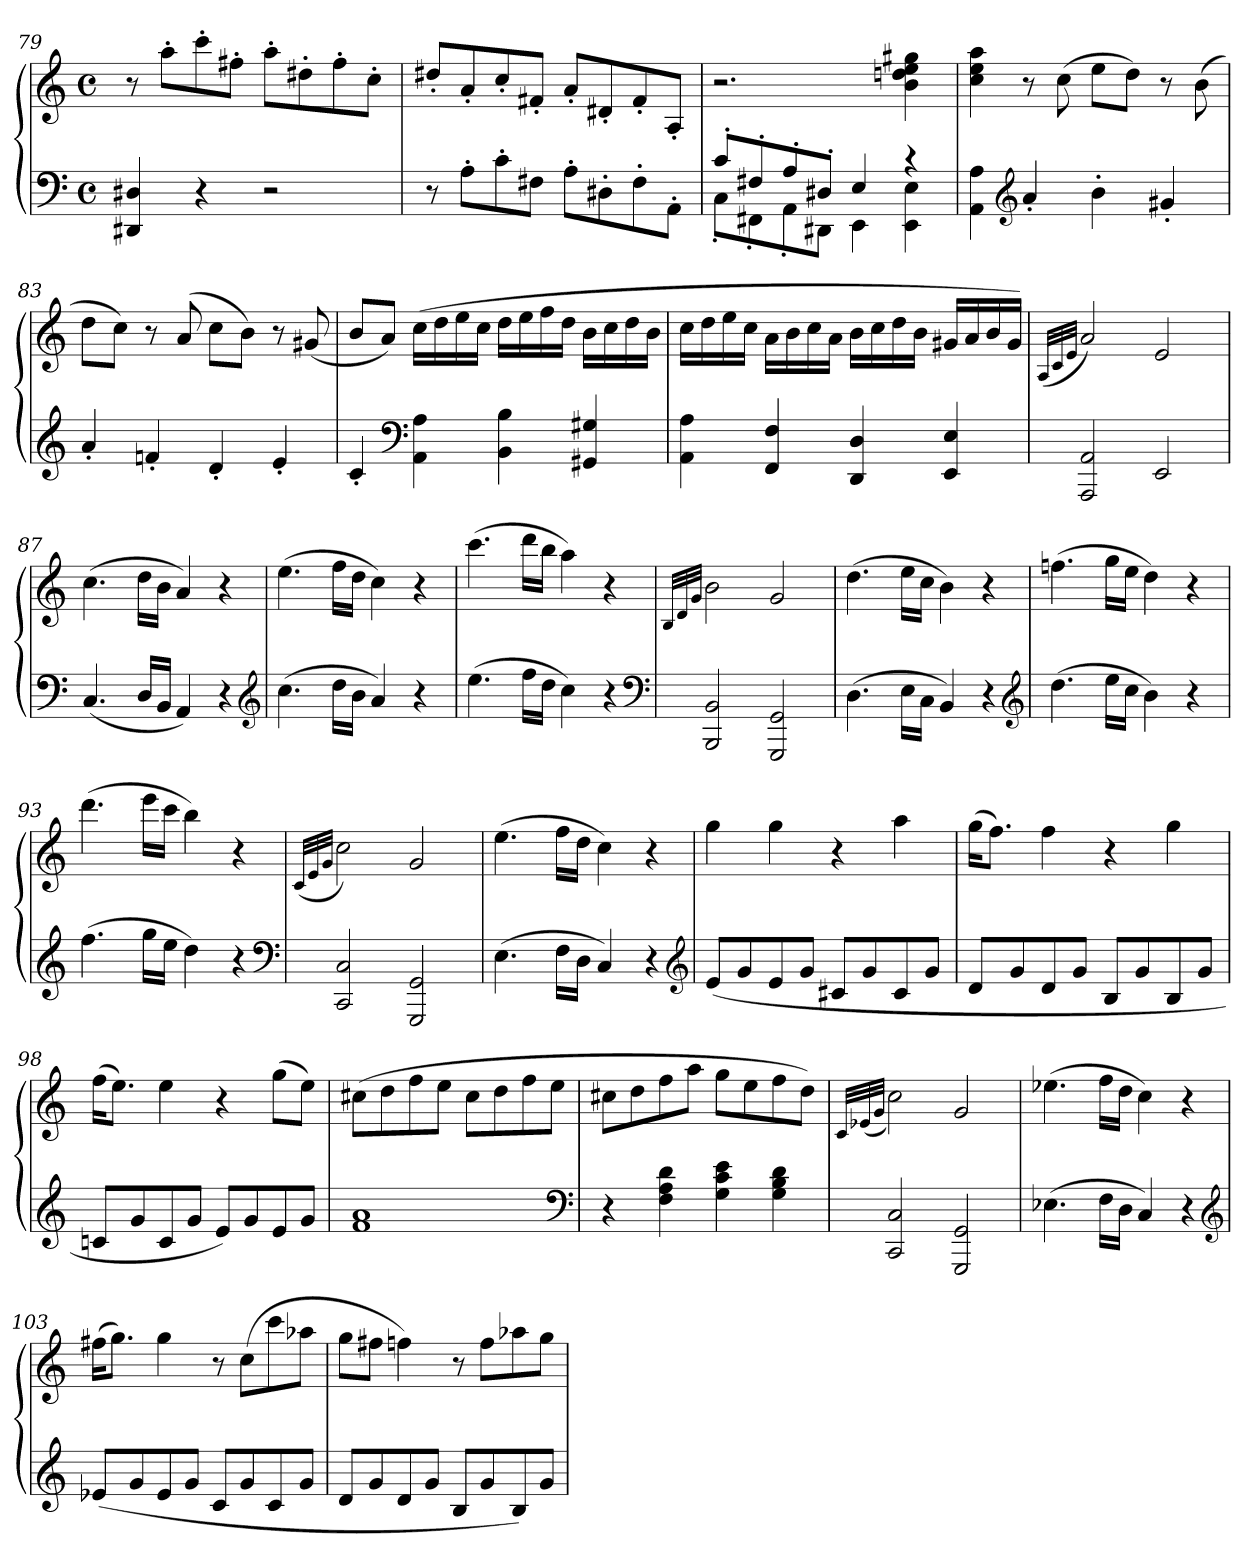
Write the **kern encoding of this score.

**kern	**kern
*part1	*part1
*staff2	*staff1
*clefF4	*clefG2
*k[]	*k[]
*C:	*C:
*M4/4	*M4/4
*met(c)	*met(c)
=79	=79
4DD#X/ 4D#X/	8r
.	8aa'\L
4r	8ccc'\
.	8ff#X'\J
2r	8aa'\L
.	8dd#X'\
.	8ff#'\
.	8cc'\J
=80	=80
8r	8dd#X'/L
8A'\L	8a'/
8c'\	8cc'/
8F#X\J	8f#X'/J
8A'\L	8a'/L
8D#X'\	8d#X'/
8F#'\	8f#'/
8AA'\J	8A'/J
=81	=81
*^	*
8c'/L	8C'\L	2.r
8F#X'/	8FF#X'\	.
8A'/	8AA'\	.
8D#X'/J	8DD#X\J	.
4E/	4EE\	.
4r	4EE\ 4E\	4b\ 4ddn\ 4ee\ 4gg#X\
*v	*v	*
=82	=82
4AA\ 4A\	4cc\ 4ee\ 4aa\
*clefG2	*
4a'/	8r
.	(8cc\
4b'\	8ee\L
.	8dd\J)
4g#X'/	8r
.	(8b\
=83	=83
4a'/	8dd\L
.	8cc\J)
4fn'/	8r
.	(8a/
4d'/	8cc\L
.	8b\J)
4e'/	8r
.	(8g#X/
=84	=84
4c'/	8b/L
.	8a/J)
*clefF4	*
4AA\ 4A\	(16cc\LL
.	16dd\
.	16ee\
.	16cc\JJ
4BB\ 4B\	16dd\LL
.	16ee\
.	16ff\
.	16dd\JJ
4GG#X/ 4G#X/	16b\LL
.	16cc\
.	16dd\
.	16b\JJ
=85	=85
4AA\ 4A\	16cc\LL
.	16dd\
.	16ee\
.	16cc\JJ
4FF/ 4F/	16a\LL
.	16b\
.	16cc\
.	16a\JJ
4DD/ 4D/	16b\LL
.	16cc\
.	16dd\
.	16b\JJ
4EE/ 4E/	16g#X/LL
.	16a/
.	16b/
.	16g#/JJ)
=86	=86
.	(32qA/LLL
.	32qc/
.	32qe/JJJ
2AAA/ 2AA/	2a/)
2EE/	2e/
=87	=87
(4.C/	(4.cc\
16D/LL	16dd\LL
16BB/JJ	16b\JJ
4AA/)	4a/)
4r	4r
*clefG2	*
=88	=88
(4.cc\	(4.ee\
16dd\LL	16ff\LL
16b\JJ	16dd\JJ
4a/)	4cc\)
4r	4r
=89	=89
(4.ee\	(4.ccc\
16ff\LL	16ddd\LL
16dd\JJ	16bb\JJ
4cc\)	4aa\)
4r	4r
*clefF4	*
=90	=90
.	32qB/LLL
.	32qd/
.	32qg/JJJ
2BBB/ 2BB/	2b\
2GGG/ 2GG/	2g/
=91	=91
(4.D\	(4.dd\
16E\LL	16ee\LL
16C\JJ	16cc\JJ
4BB/)	4b\)
4r	4r
*clefG2	*
=92	=92
(4.dd\	(4.ffn\
16ee\LL	16gg\LL
16cc\JJ	16ee\JJ
4b\)	4dd\)
4r	4r
=93	=93
(4.ff\	(4.ddd\
16gg\LL	16eee\LL
16ee\JJ	16ccc\JJ
4dd\)	4bb\)
4r	4r
*clefF4	*
=94	=94
.	(32qc/LLL
.	32qe/
.	32qg/JJJ
2CC/ 2C/	2cc\)
2GGG/ 2GG/	2g/
=95	=95
(4.E\	(4.ee\
16F\LL	16ff\LL
16D\JJ	16dd\JJ
4C/)	4cc\)
4r	4r
*clefG2	*
=96	=96
(8e/L	4gg\
8g/	.
8e/	4gg\
8g/J	.
8c#X/L	4r
8g/	.
8c#/	4aa\
8g/J	.
=97	=97
8d/L	(16gg\KL
.	8.ff\J)
8g/	.
8d/	4ff\
8g/J	.
8B/L	4r
8g/	.
8B/	4gg\
8g/J	.
=98	=98
8cn/L	(16ff\KL
.	8.ee\J)
8g/	.
8c/	4ee\
8g/J	.
8e/L)	4r
8g/	.
8e/	(8gg\L
8g/J	8ee\J)
=99	=99
1f 1a	(8cc#X\L
.	8dd\
.	8ff\
.	8ee\J
.	8cc#\L
.	8dd\
.	8ff\
.	8ee\J
*clefF4	*
=100	=100
4r	8cc#X\L
.	8dd\
4F\ 4A\ 4d\	8ff\
.	8aa\J
4G\ 4c\ 4e\	8gg\L
.	8ee\
4G\ 4B\ 4d\	8ff\
.	8dd\J)
=101	=101
.	32qc/LLL
.	(32qe-X/
.	32qg/JJJ
2CC/ 2C/	2cc\)
2GGG/ 2GG/	2g/
=102	=102
(4.E-X\	(4.ee-X\
16F\LL	16ff\LL
16D\JJ	16dd\JJ
4C/)	4cc\)
4r	4r
*clefG2	*
=103	=103
(8e-X/L	(16ff#X\KL
.	8.gg\J)
8g/	.
8e-/	4gg\
8g/J	.
8c/L	8r
8g/	(8cc\L
8c/	8ccc\
8g/J	8aa-X\J
=104	=104
8d/L	8gg\L
8g/	8ff#X\J
8d/	4ffn\)
8g/J	.
8B/L	8r
8g/	8ff\L
8B/)	8aa-X\
8g/J	8gg\J
=	=
*-	*-
